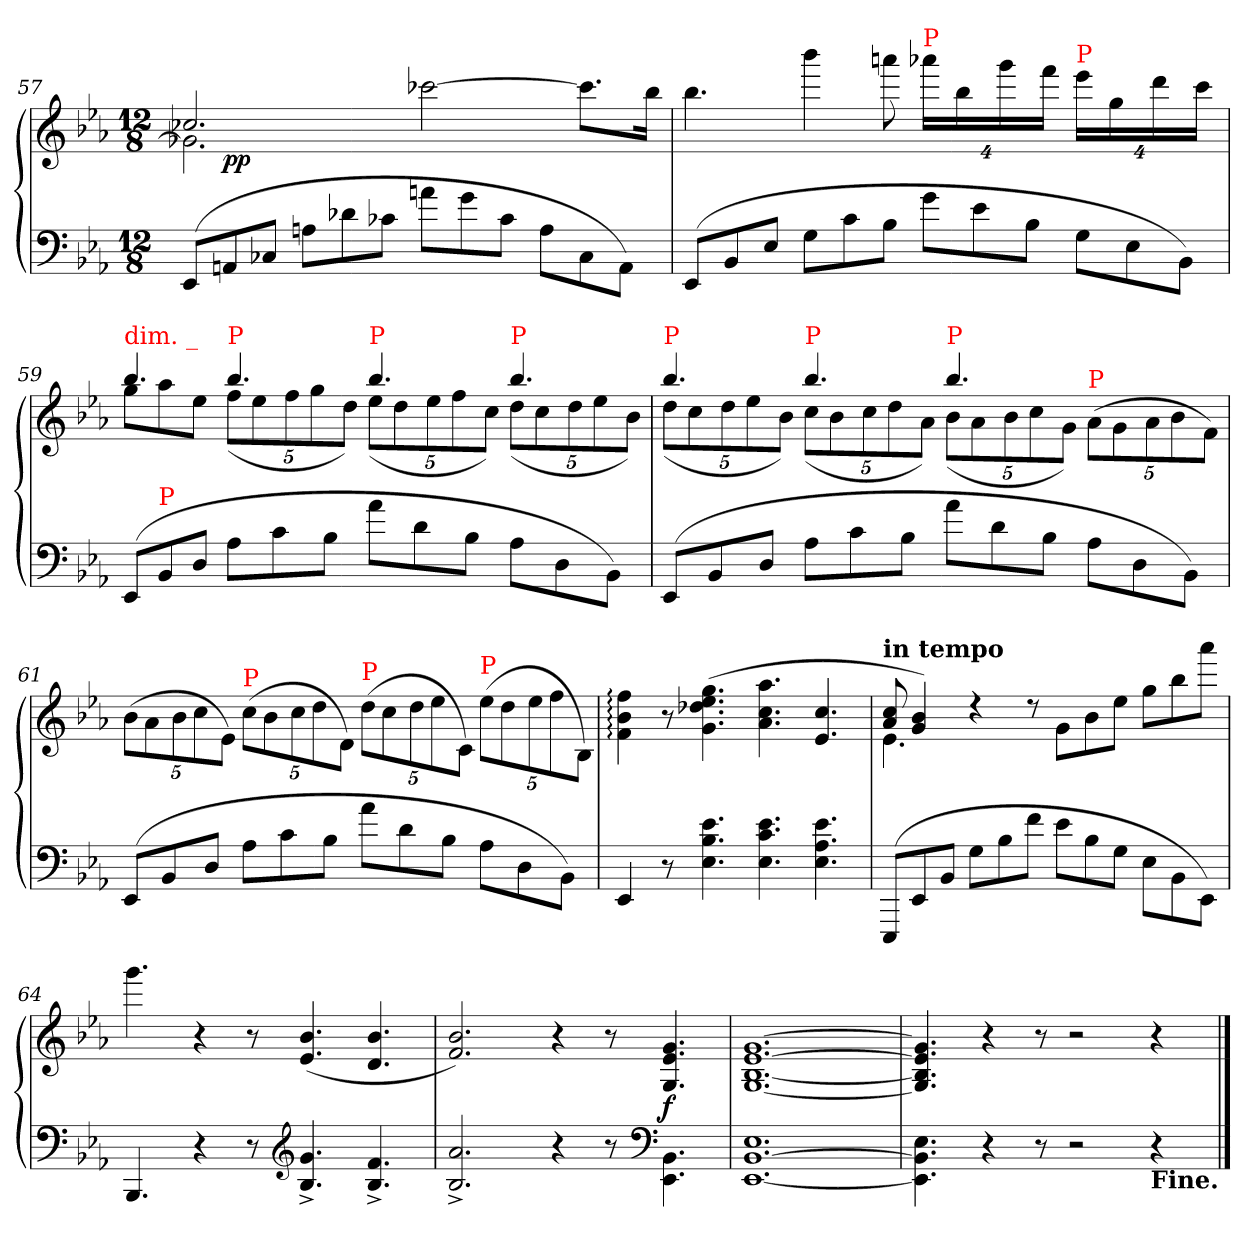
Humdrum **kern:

**kern	**kern	**dynam
*part1	*part1	*part1
*staff2	*staff1	*staff1/2
*clefF4	*clefG2	*
*k[b-e-a-]	*k[b-e-a-]	*
*E-:	*E-:	*
*M12/8	*M12/8	*
=57	=57	=57
*	*^	*
*	*	*^	*
(>8EE-L	2.cc-X	2.g-X]	8ryy	.
8AAn	.	.	1ryy	pp
8C-XJ	.	.	.	.
8AnL	.	.	.	.
8d-X	.	.	.	.
8c-XJ	.	.	.	.
8an\L	[2ccc-X	2.ryy	.	.
8g\	.	.	.	.
8c-J	.	.	.	.
8AL	.	.	4.ryy	.
8C-	8.ccc-L]	.	.	.
8AAJ)	.	.	.	.
.	16bb-Jk	.	.	.
*	*v	*v	*v	*
=58	=58	=58
(>8EE-L	4.bb-	.
8BB-	.	.
8E-J	.	.
8GL	4bbb-	.
8c	.	.
8B-J	8aaan	.
*	*Xbrackettup	*
!	!LO:TX:a:color=red:t=P	!
8gL	32%3aaa-XLL	.
.	32%3bb-	.
8e-	.	.
.	32%3ggg	.
8B-J	.	.
.	32%3fffJJ	.
!	!LO:TX:a:color=red:t=P	!
8GL	32%3eee-LL	.
.	32%3gg	.
8E-	.	.
.	32%3ddd	.
8BB-J)	.	.
.	32%3cccJJ	.
=59	=59	=59
*	*^	*
!	!LO:TX:a:color=red:t=dim. _	!	!
(>8EE-L	4.bb-	8ggL	.
!LO:TX:a:color=red:t=P	!	!	!
8BB-	.	8aa-	.
8DJ	.	8ee-J	.
!	!LO:TX:a:color=red:t=P	!	!
8A-L	4.bb-	(>40%3ffLL	.
.	.	40%3ee-	.
8c	.	.	.
.	.	40%3ff	.
.	.	40%3gg	.
8B-J	.	.	.
.	.	40%3ddJJ)	.
!	!LO:TX:a:color=red:t=P	!	!
8a-L	4.bb-	(>40%3ee-LL	.
.	.	40%3dd	.
8d	.	.	.
.	.	40%3ee-	.
.	.	40%3ff	.
8B-J	.	.	.
.	.	40%3ccJJ)	.
!	!LO:TX:a:color=red:t=P	!	!
8A-L	4.bb-	(>40%3ddLL	.
.	.	40%3cc	.
8D	.	.	.
.	.	40%3dd	.
.	.	40%3ee-	.
8BB-J)	.	.	.
.	.	40%3b-JJ)	.
=60	=60	=60	=60
!	!LO:TX:a:color=red:t=P	!	!
(>8EE-L	4.bb-	(>40%3ddLL	.
.	.	40%3cc	.
8BB-	.	.	.
.	.	40%3dd	.
.	.	40%3ee-	.
8DJ	.	.	.
.	.	40%3b-JJ)	.
!	!LO:TX:a:color=red:t=P	!	!
8A-L	4.bb-	(>40%3ccLL	.
.	.	40%3b-	.
8c	.	.	.
.	.	40%3cc	.
.	.	40%3dd	.
8B-J	.	.	.
.	.	40%3a-JJ)	.
!	!LO:TX:a:color=red:t=P	!	!
8a-L	4.bb-	(>40%3b-LL	.
.	.	40%3a-	.
8d	.	.	.
.	.	40%3b-	.
.	.	40%3cc	.
8B-J	.	.	.
.	.	40%3gJJ)	.
!	!LO:TX:a:color=red:t=P	!	!
8A-L	4.ryy	(>40%3a-\LL	.
.	.	40%3g	.
8D	.	.	.
.	.	40%3a-	.
.	.	40%3b-	.
8BB-J)	.	.	.
.	.	40%3fJJ)	.
=61	=61	=61	=61
!	!LO:TX:a:t=rallent.-_	!	!
!	!LO:TX:a:color=red:t=P	!	!
*	*v	*v	*
(>8EE-L	(40%3b-\LL	.
.	40%3a-	.
8BB-	.	.
.	40%3b-	.
.	40%3cc	.
8DJ	.	.
.	40%3e-JJ)	.
!	!LO:TX:a:color=red:t=P	!
8A-L	(40%3cc\LL	.
.	40%3b-	.
8c	.	.
.	40%3cc	.
.	40%3dd	.
8B-J	.	.
.	40%3dJJ)	.
!	!LO:TX:a:color=red:t=P	!
8a-L	(40%3dd\LL	.
.	40%3cc\	.
8d	.	.
.	40%3dd\	.
.	40%3ee-\	.
8B-J	.	.
.	40%3c/JJ)	.
!	!LO:TX:a:color=red:t=P	!
8A-L	(40%3ee-\LL	.
.	40%3dd\	.
8D	.	.
.	40%3ee-\	.
.	40%3ff\	.
8BB-J)	.	.
.	40%3B-/JJ)	.
=62	=62	=62
4EE-	4ff: 4b-: 4f:	.
8r	8r	.
4.e- 4.B- 4.E-	(>4.gg 4.ee- 4.dd-X 4.g	.
4.e- 4.c 4.E-	4.aa- 4.cc 4.a-	.
4.e- 4.A- 4.E-	4.cc 4.e-	.
=63	=63	=63
*	*^	*
!	!LO:TX:a:B:t=in tempo	!	!
(<8EEE-L	8cc 8a-	4.e-	.
8EE-	4b- 4g)	.	.
8BB-J	.	.	.
8GL	4rdd	4.ryy	.
8B-	.	.	.
8f\J	8rdd	.	.
8e-\L	8gL	2.ryy	.
8B-	8b-	.	.
8GJ	8ee-J	.	.
8E-\L	8gg\L	.	.
8BB-	8bb-	.	.
8EE-J)	8aaa-J	.	.
*	*v	*v	*
=64	=64	=64
4.BBB-	(>4.ggg	.
4r	4r	.
8r	8r	.
*clefG2	*	*
4.g^< 4.B-^<	(>4.b- 4.e-	.
4.f^< 4.B-^<	4.b- 4.d	.
=65	=65	=65
2.a-^> 2.B-^>	2.b- 2.f)	.
4r	4r	.
8r	8r	.
*clefF4	*	*
4.BB-\ 4.EE-\	4.g/ 4.e-/ 4.G/	f
=66	=66	=66
1.E-\ [1.BB-\ [1.EE-\	[1.g/ [1.e-/ [1.B-/ [1.G/	.
=67	=67	=67
4.E-\ 4.BB-]\ 4.EE-]\	4.g]/ 4.e-]/ 4.B-]/ 4.G]/	.
4r	4r	.
8r	8r	.
2r	2r	.
!LO:TX:b:B:t=Fine.	!	!
4r	4r	.
==	==	==
*-	*-	*-
